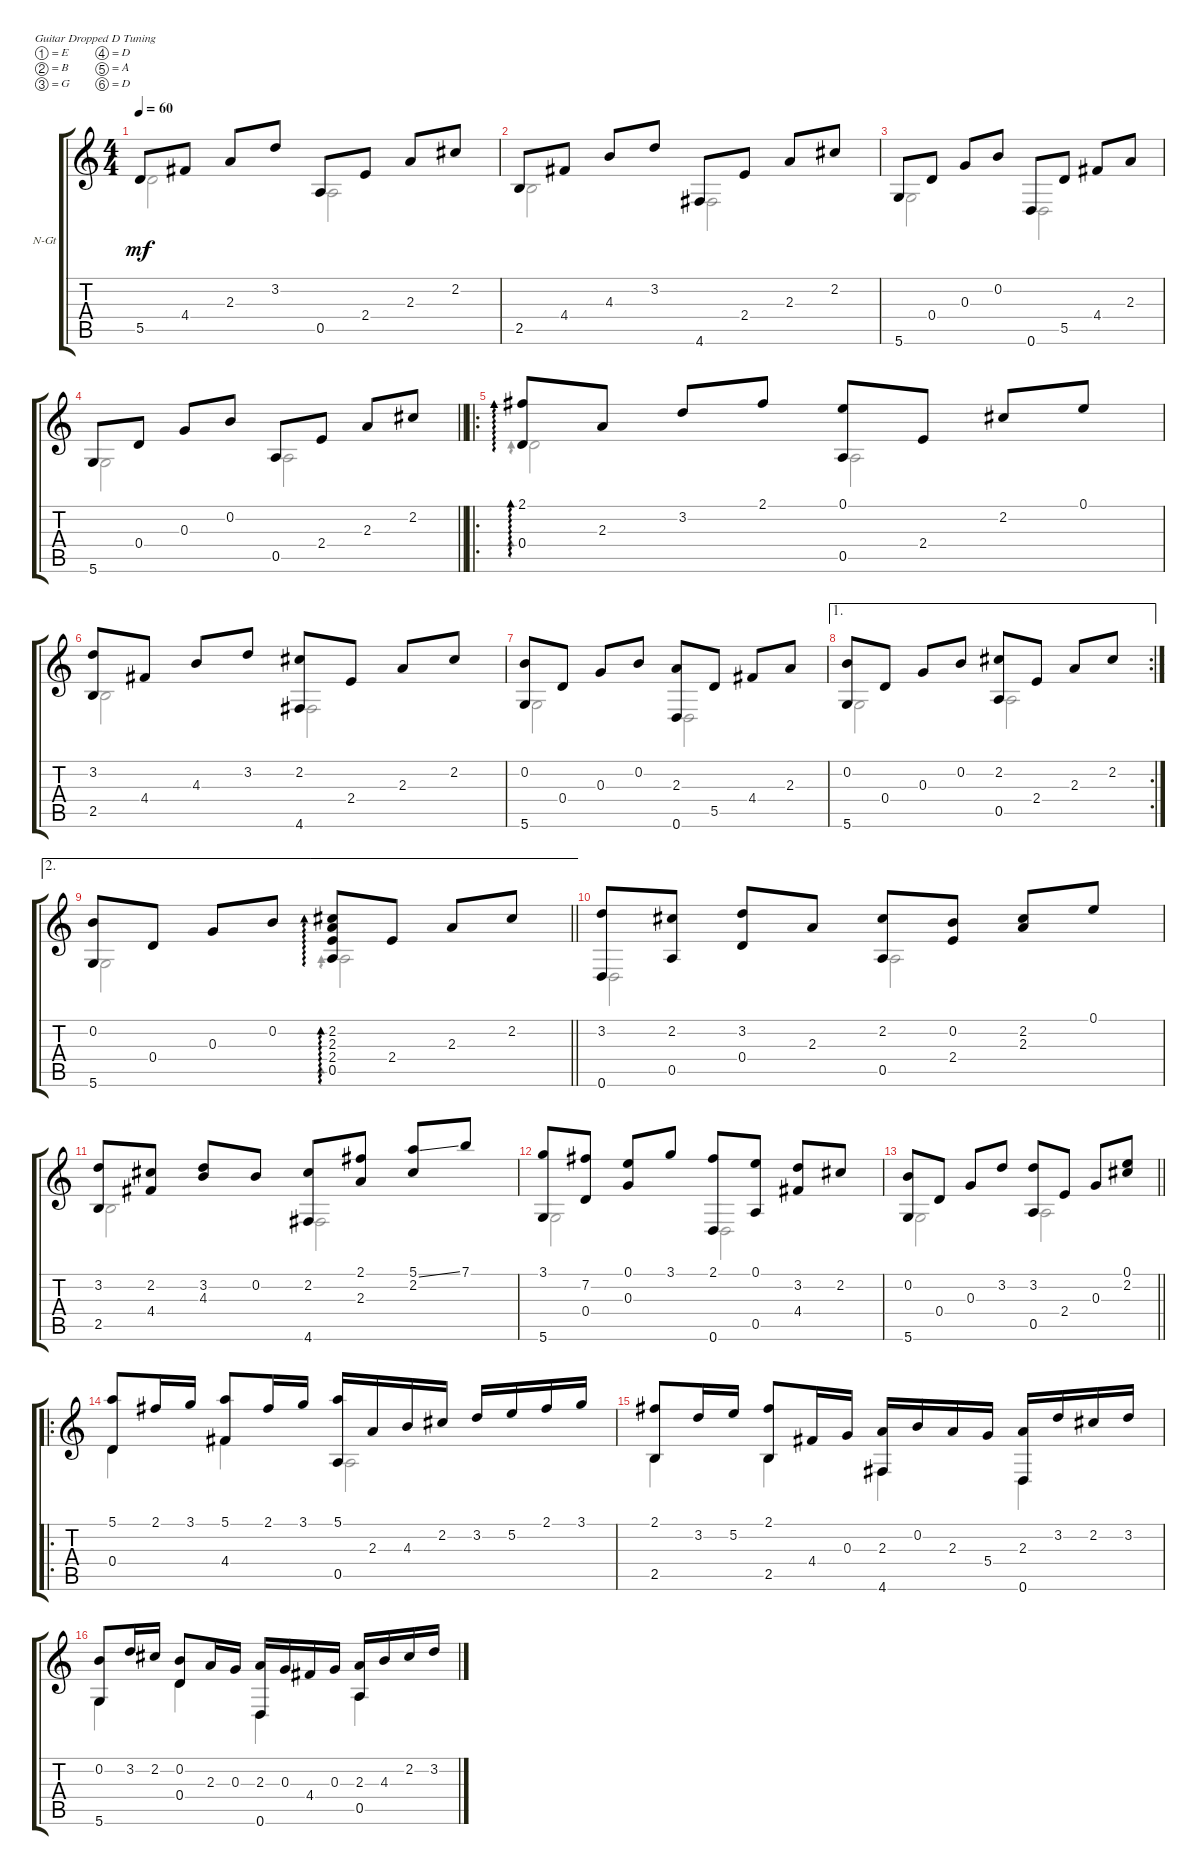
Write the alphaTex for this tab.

\defaultSystemsLayout 4
\bracketExtendMode groupsimilarinstruments
\firstSystemTrackNameOrientation horizontal
\otherSystemsTrackNameOrientation horizontal
\track ("Nylon Guitar" "N-Gt") {instrument acousticguitarnylon}
\staff {score tabs}
\tuning (E4 B3 G3 D3 A2 D2)
\voice
\ts (4 4)
\tempo 60
\clef g2
\ks c
5.5.8{dy mf instrument acousticguitarnylon} 4.4.8 2.3.8 3.2.8 0.5.8 2.4.8 2.3.8 2.2.8 |
2.5.8 4.4.8 4.3.8 3.2.8 4.6.8 2.4.8 2.3.8 2.2.8 |
5.6.8 0.4.8 0.3.8 0.2.8 0.6.8 5.5.8 4.4.8 2.3.8 |
\barLineRight lightlight
5.6.8 0.4.8 0.3.8 0.2.8 0.5.8 2.4.8 2.3.8 2.2.8 |
\ro
(2.1 0.4).8{ad 0} 2.3.8 3.2.8 2.1.8 (0.1 0.5).8 2.4.8 2.2.8 0.1.8 |
(3.2 2.5).8 4.4.8 4.3.8 3.2.8 (2.2 4.6).8 2.4.8 2.3.8 2.2.8 |
(0.2 5.6).8 0.4.8 0.3.8 0.2.8 (0.6 2.3).8 5.5.8 4.4.8 2.3.8 |
\ae 1
\rc 2
(0.2 5.6).8 0.4.8 0.3.8 0.2.8 (2.2 0.5).8 2.4.8 2.3.8 2.2.8 |
\ae 2
\barLineRight lightlight
(0.2 5.6).8 0.4.8 0.3.8 0.2.8 (2.2 0.5 2.4 2.3).8{ad 0} 2.4.8 2.3.8 2.2.8 |
(3.2 0.6).8 (2.2 0.5).8 (3.2 0.4).8 2.3.8 (2.2 0.5).8 (0.2 2.4).8 (2.2 2.3).8 0.1.8 |
(3.2 2.5).8 (4.4 2.2).8 (3.2 4.3).8 0.2.8 (2.2 4.6).8 (2.3 2.1).8 (2.2 5.1{ss}).8 7.1.8 |
(3.1 5.6).8 (0.4 7.2).8 (0.1 0.3).8 3.1.8 (2.1 0.6).8 (0.5 0.1).8 (3.2 4.4).8 2.2.8 |
\barLineRight lightlight
(0.2 5.6).8 0.4.8 0.3.8 3.2.8 (3.2 0.5).8 2.4.8 0.3.8 (2.2 0.1).8 |
\ro
(0.4 5.1).8 2.1.16 3.1.16 (4.4 5.1).8 2.1.16 3.1.16 (5.1 0.5).16 2.3.16 4.3.16 2.2.16 3.2.16 5.2.16 2.1.16 3.1.16 |
(2.1 2.5).8 3.2.16 5.2.16 (2.1 2.5).8 4.4.16 0.3.16 (2.3 4.6).16 0.2.16 2.3.16 5.4.16 (2.3 0.6).16 3.2.16 2.2.16 3.2.16 |
(0.2 5.6).8 3.2.16 2.2.16 (0.2 0.4).8 2.3.16 0.3.16 (2.3 0.6).16 0.3.16 4.4.16 0.3.16 (2.3 0.5).16 4.3.16 2.2.16 3.2.16
\voice
\clef g2
\ottava regular
\simile none
\ks c
5.5.2{dy mf} 0.5.2 |
2.5.2 4.6.2 |
5.6.2 0.6.2 |
\barLineRight lightlight
5.6.2 0.5.2 |
0.4.2{ad 0} 0.5.2 |
2.5.2 4.6.2 |
5.6.2 0.6.2 |
5.6.2 0.5.2 |
\barLineRight lightlight
5.6.2 0.5.2{ad 0} |
0.6.2 0.5.2 |
2.5.2 4.6.2 |
5.6.2 0.6.2 |
\barLineRight lightlight
5.6.2 0.5.2 |
0.4.4 4.4.4 0.5.2 |
2.5.4 2.5.4 4.6.4 0.6.4 |
5.6.4 0.4.4 0.6.4 0.5.4
